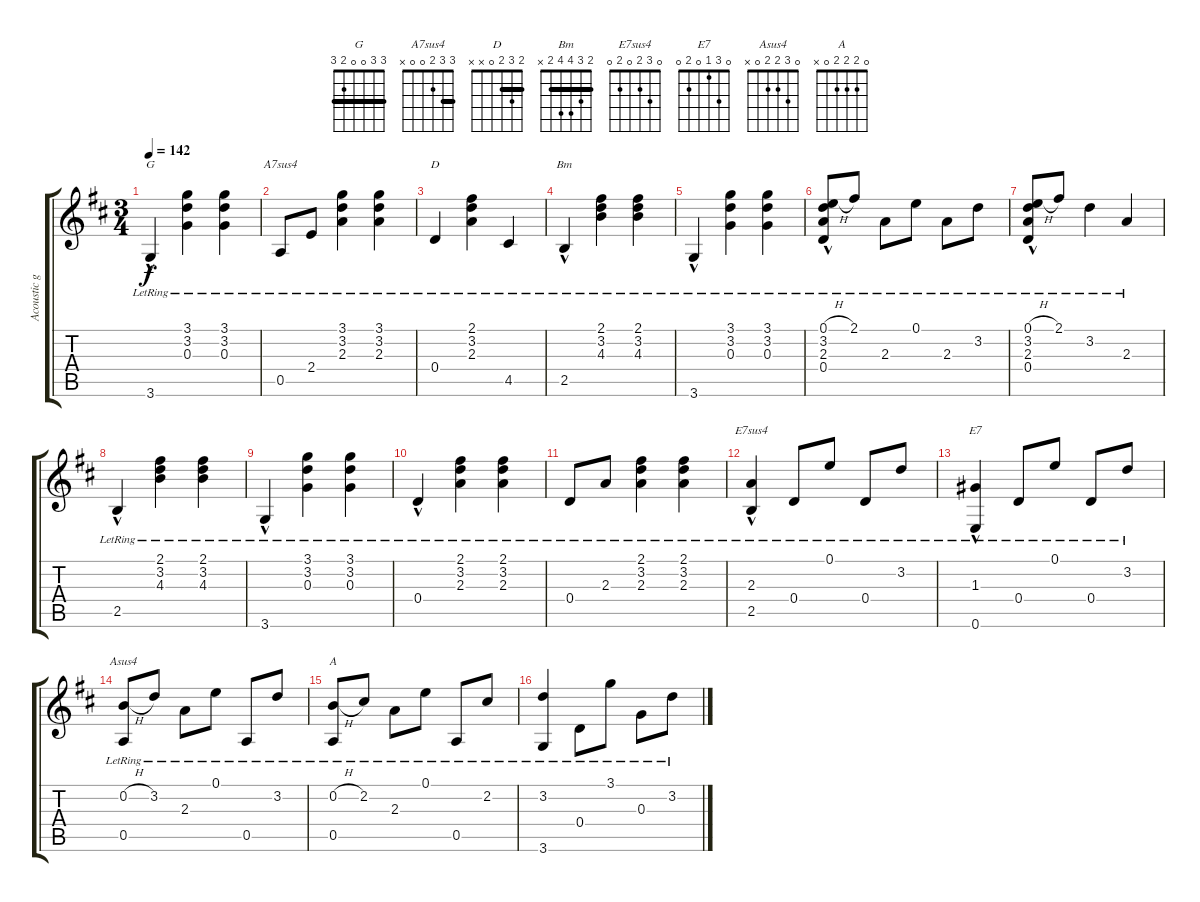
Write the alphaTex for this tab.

\track ("Acoustic guitar - James Taylor" "Acoustic g") {instrument acousticguitarsteel}
\staff {score tabs}
\tuning (E4 B3 G3 D3 A2 E2) {hide}
\chord ("G" 3 3 0 0 2 3) {barre 3}
\chord ("A7sus4" 3 3 2 0 0 x) {barre 3}
\chord ("D" 2 3 2 0 x x) {barre 2}
\chord ("Bm" 2 3 4 4 2 x) {barre 2}
\chord ("E7sus4" 0 3 2 0 2 0)
\chord ("E7" 0 3 1 0 2 0)
\chord ("Asus4" 0 3 2 2 0 x)
\chord ("A" 0 2 2 2 0 x)
\ts (3 4)
\tempo 142
\clef g2
\ks d
3.6{hac lr}.4{ch "G" dy f} (3.1{lr} 3.2{lr} 0.3{lr}).4 (3.1{lr} 3.2{lr} 0.3{lr}).4 |
0.5{lr}.8{ch "A7sus4"} 2.4{lr}.8 (3.1{lr} 3.2{lr} 2.3{lr}).4 (3.1{lr} 3.2{lr} 2.3{lr}).4 |
0.4{lr}.4{ch "D"} (2.1{lr} 3.2{lr} 2.3{lr}).4 4.5{lr}.4 |
2.5{hac lr}.4{ch "Bm"} (2.1{lr} 3.2{lr} 4.3{lr}).4 (2.1{lr} 3.2{lr} 4.3{lr}).4 |
3.6{hac lr}.4 (3.1{lr} 3.2{lr} 0.3{lr}).4 (3.1{lr} 3.2{lr} 0.3{lr}).4 |
(0.1{h} 3.2{lr} 2.3{lr} 0.4{hac lr}).8 2.1{lr}.8 2.3{lr}.8 0.1{lr}.8 2.3{lr}.8 3.2{lr}.8 |
(0.1{h} 3.2{lr} 2.3{lr} 0.4{hac lr}).8 2.1{lr}.8 3.2{lr}.4 2.3{lr}.4 |
2.5{hac lr}.4 (2.1{lr} 3.2{lr} 4.3{lr}).4 (2.1{lr} 3.2{lr} 4.3{lr}).4 |
3.6{hac lr}.4 (3.1{lr} 3.2{lr} 0.3{lr}).4 (3.1{lr} 3.2{lr} 0.3{lr}).4 |
0.4{hac lr}.4 (2.1{lr} 3.2{lr} 2.3{lr}).4 (2.1{lr} 3.2{lr} 2.3{lr}).4 |
0.4{lr}.8 2.3{lr}.8 (2.1{lr} 3.2{lr} 2.3{lr}).4 (2.1{lr} 3.2{lr} 2.3{lr}).4 |
(2.3{lr} 2.5{hac lr}).4{ch "E7sus4"} 0.4{lr}.8 0.1{lr}.8 0.4{lr}.8 3.2{lr}.8 |
(1.3{lr} 0.6{hac lr}).4{ch "E7"} 0.4{lr}.8 0.1{lr}.8 0.4{lr}.8 3.2{lr}.8 |
(0.2{h} 0.5{lr}).8{ch "Asus4"} 3.2{lr}.8 2.3{lr}.8 0.1{lr}.8 0.5{lr}.8 3.2{lr}.8 |
(0.2{h} 0.5{lr}).8{ch "A"} 2.2{lr}.8 2.3{lr}.8 0.1{lr}.8 0.5{lr}.8 2.2{lr}.8 |
(3.2{lr} 3.6{lr}).4 0.4{lr}.8 3.1{lr}.8 0.3{lr}.8 3.2{lr}.8
